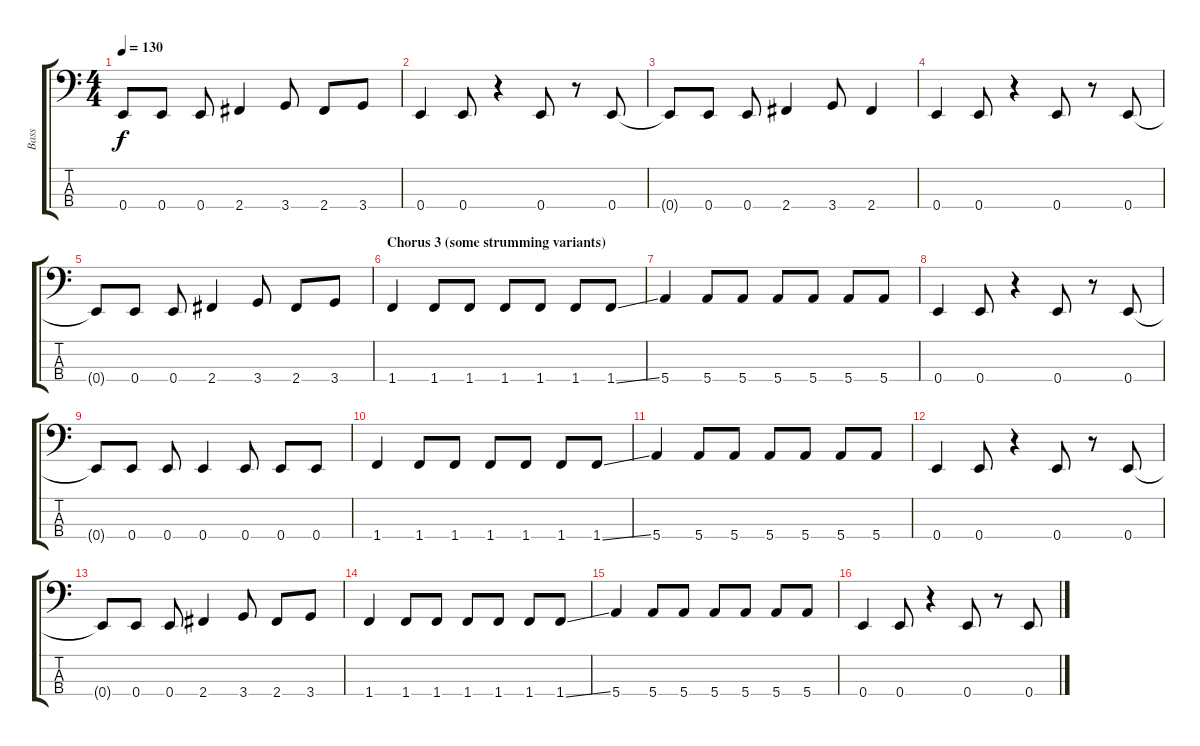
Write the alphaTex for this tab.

\track ("Bass" "Bass") {instrument electricbasspick}
\staff {score tabs}
\tuning (G2 D2 A1 E1) {hide}
\ts (4 4)
\tempo 130
\clef f4
\ks c
0.4{t}.8{dy f} 0.4.8 0.4.8 2.4.4 3.4.8 2.4.8 3.4.8 |
0.4.4 0.4.8 r.4 0.4.8 r.8 0.4.8 |
0.4{t}.8 0.4.8 0.4.8 2.4.4 3.4.8 2.4.4 |
0.4.4 0.4.8 r.4 0.4.8 r.8 0.4.8 |
0.4{t}.8 0.4.8 0.4.8 2.4.4 3.4.8 2.4.8 3.4.8 |
\section ("" "Chorus 3 (some strumming variants)")
1.4.4 1.4.8 1.4.8 1.4.8 1.4.8 1.4.8 1.4{ss}.8 |
5.4.4 5.4.8 5.4.8 5.4.8 5.4.8 5.4.8 5.4.8 |
0.4.4 0.4.8 r.4 0.4.8 r.8 0.4.8 |
0.4{t}.8 0.4.8 0.4.8 0.4.4 0.4.8 0.4.8 0.4.8 |
1.4.4 1.4.8 1.4.8 1.4.8 1.4.8 1.4.8 1.4{ss}.8 |
5.4.4 5.4.8 5.4.8 5.4.8 5.4.8 5.4.8 5.4.8 |
0.4.4 0.4.8 r.4 0.4.8 r.8 0.4.8 |
0.4{t}.8 0.4.8 0.4.8 2.4.4 3.4.8 2.4.8 3.4.8 |
1.4.4 1.4.8 1.4.8 1.4.8 1.4.8 1.4.8 1.4{ss}.8 |
5.4.4 5.4.8 5.4.8 5.4.8 5.4.8 5.4.8 5.4.8 |
0.4.4 0.4.8 r.4 0.4.8 r.8 0.4.8
